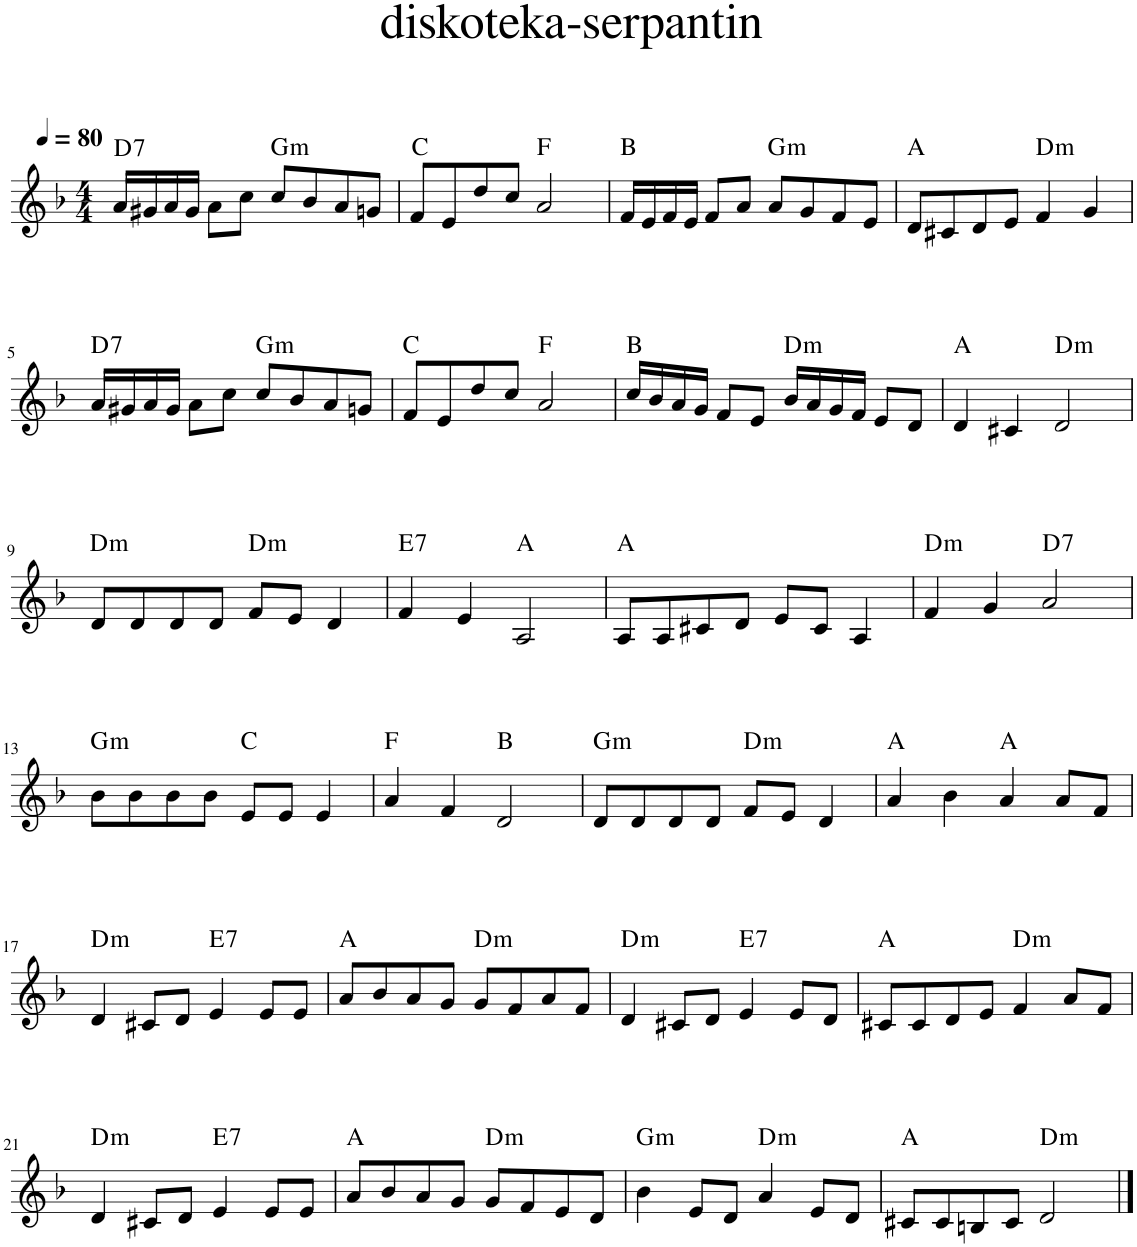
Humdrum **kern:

**kern	**harte
*part1	*part1
*staff1	*
*I"Piano	*
*I'Pno.	*
*clefG2	*
*k[b-]	*
*M4/4	*
*MM80	*
=1	=1
!	!LO:H:kt=7
16a/LL	D:7
16g#X/	.
16a/	.
16g#/JJ	.
8a\L	.
8cc\J	.
!	!LO:H:kt=m
8cc/L	G:min
8b-/	.
8a/	.
8gn/J	.
=2	=2
8f/L	C:maj
8e/	.
8dd/	.
8cc/J	.
2a/	F:maj
=3	=3
16f/LL	B:maj
16e/	.
16f/	.
16e/JJ	.
8f/L	.
8a/J	.
!	!LO:H:kt=m
8a/L	G:min
8g/	.
8f/	.
8e/J	.
=4	=4
8d/L	A:maj
8c#X/	.
8d/	.
8e/J	.
!	!LO:H:kt=m
4f/	D:min
4g/	.
!!LO:LB:g=z
=5	=5
!	!LO:H:kt=7
16a/LL	D:7
16g#X/	.
16a/	.
16g#/JJ	.
8a\L	.
8cc\J	.
!	!LO:H:kt=m
8cc/L	G:min
8b-/	.
8a/	.
8gn/J	.
=6	=6
8f/L	C:maj
8e/	.
8dd/	.
8cc/J	.
2a/	F:maj
=7	=7
16cc/LL	B:maj
16b-/	.
16a/	.
16g/JJ	.
8f/L	.
8e/J	.
!	!LO:H:kt=m
16b-/LL	D:min
16a/	.
16g/	.
16f/JJ	.
8e/L	.
8d/J	.
=8	=8
4d/	A:maj
4c#X/	.
!	!LO:H:kt=m
2d/	D:min
!!LO:LB:g=z
=9	=9
!	!LO:H:kt=m
8d/L	D:min
8d/	.
8d/	.
8d/J	.
!	!LO:H:kt=m
8f/L	D:min
8e/J	.
4d/	.
=10	=10
!	!LO:H:kt=7
4f/	E:7
4e/	.
2A/	A:maj
=11	=11
8A/L	A:maj
8A/	.
8c#X/	.
8d/J	.
8e/L	.
8c#/J	.
4A/	.
=12	=12
!	!LO:H:kt=m
4f/	D:min
4g/	.
!	!LO:H:kt=7
2a/	D:7
!!LO:LB:g=z
=13	=13
!	!LO:H:kt=m
8b-\L	G:min
8b-\	.
8b-\	.
8b-\J	.
8e/L	C:maj
8e/J	.
4e/	.
=14	=14
4a/	F:maj
4f/	.
2d/	B:maj
=15	=15
!	!LO:H:kt=m
8d/L	G:min
8d/	.
8d/	.
8d/J	.
!	!LO:H:kt=m
8f/L	D:min
8e/J	.
4d/	.
=16	=16
4a/	A:maj
4b-\	.
4a/	A:maj
8a/L	.
8f/J	.
!!LO:LB:g=z
=17	=17
!	!LO:H:kt=m
4d/	D:min
8c#X/L	.
8d/J	.
!	!LO:H:kt=7
4e/	E:7
8e/L	.
8e/J	.
=18	=18
8a/L	A:maj
8b-/	.
8a/	.
8g/J	.
!	!LO:H:kt=m
8g/L	D:min
8f/	.
8a/	.
8f/J	.
=19	=19
!	!LO:H:kt=m
4d/	D:min
8c#X/L	.
8d/J	.
!	!LO:H:kt=7
4e/	E:7
8e/L	.
8d/J	.
=20	=20
8c#X/L	A:maj
8c#/	.
8d/	.
8e/J	.
!	!LO:H:kt=m
4f/	D:min
8a/L	.
8f/J	.
!!LO:LB:g=z
=21	=21
!	!LO:H:kt=m
4d/	D:min
8c#X/L	.
8d/J	.
!	!LO:H:kt=7
4e/	E:7
8e/L	.
8e/J	.
=22	=22
8a/L	A:maj
8b-/	.
8a/	.
8g/J	.
!	!LO:H:kt=m
8g/L	D:min
8f/	.
8e/	.
8d/J	.
=23	=23
!	!LO:H:kt=m
4b-\	G:min
8e/L	.
8d/J	.
!	!LO:H:kt=m
4a/	D:min
8e/L	.
8d/J	.
=24	=24
8c#X/L	A:maj
8c#/	.
8Bn/	.
8c#/J	.
!	!LO:H:kt=m
2d/	D:min
==	==
*-	*-
